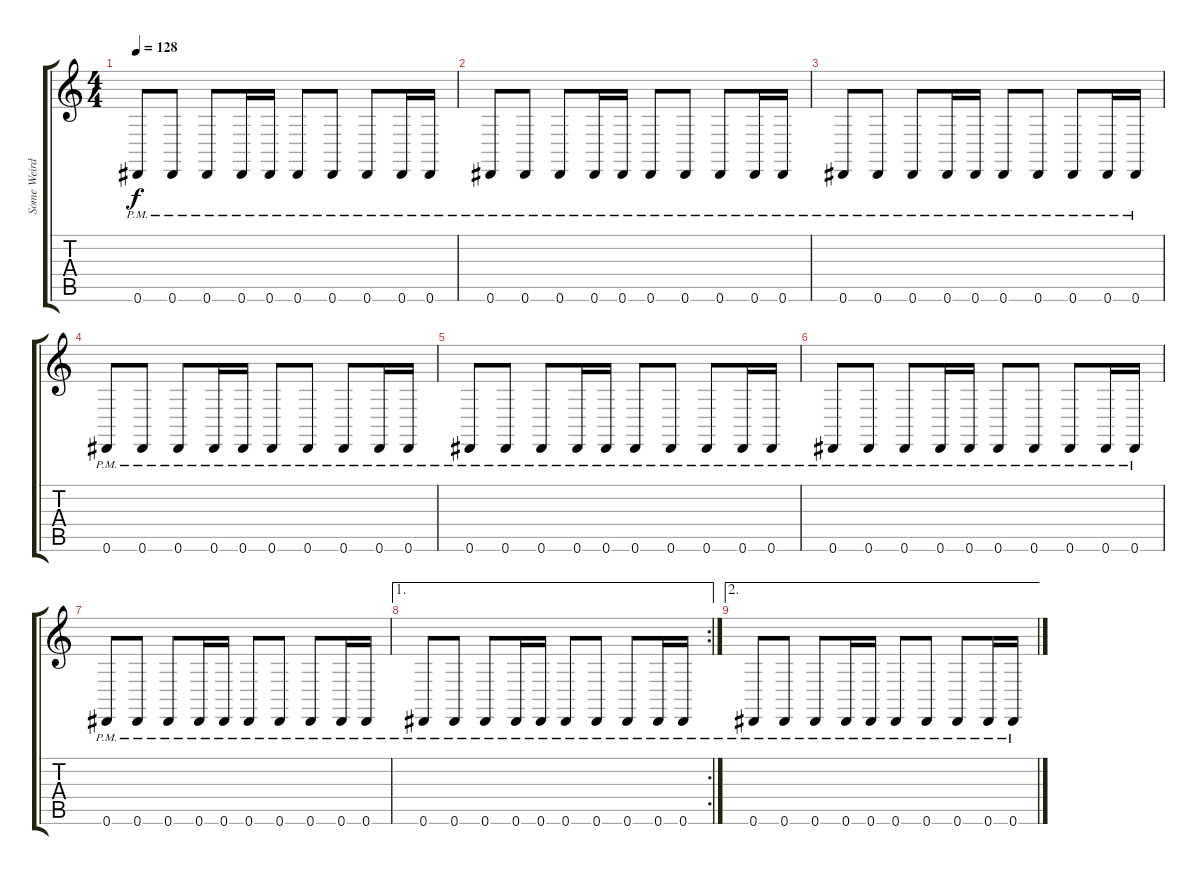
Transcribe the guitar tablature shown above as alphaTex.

\track ("Some Weird Guitar" "Some Weird") {instrument koto}
\staff {score tabs}
\tuning (Eb4 Bb3 Gb3 Db3 Ab2 Eb2) {hide}
\ts (4 4)
\tempo 128
\clef g2
\ks c
0.6{pm}.8{dy f} 0.6{pm}.8 0.6{pm}.8 0.6{pm}.16 0.6{pm}.16 0.6{pm}.8 0.6{pm}.8 0.6{pm}.8 0.6{pm}.16 0.6{pm}.16 |
0.6{pm}.8 0.6{pm}.8 0.6{pm}.8 0.6{pm}.16 0.6{pm}.16 0.6{pm}.8 0.6{pm}.8 0.6{pm}.8 0.6{pm}.16 0.6{pm}.16 |
0.6{pm}.8 0.6{pm}.8 0.6{pm}.8 0.6{pm}.16 0.6{pm}.16 0.6{pm}.8 0.6{pm}.8 0.6{pm}.8 0.6{pm}.16 0.6{pm}.16 |
0.6{pm}.8 0.6{pm}.8 0.6{pm}.8 0.6{pm}.16 0.6{pm}.16 0.6{pm}.8 0.6{pm}.8 0.6{pm}.8 0.6{pm}.16 0.6{pm}.16 |
0.6{pm}.8 0.6{pm}.8 0.6{pm}.8 0.6{pm}.16 0.6{pm}.16 0.6{pm}.8 0.6{pm}.8 0.6{pm}.8 0.6{pm}.16 0.6{pm}.16 |
0.6{pm}.8 0.6{pm}.8 0.6{pm}.8 0.6{pm}.16 0.6{pm}.16 0.6{pm}.8 0.6{pm}.8 0.6{pm}.8 0.6{pm}.16 0.6{pm}.16 |
0.6{pm}.8 0.6{pm}.8 0.6{pm}.8 0.6{pm}.16 0.6{pm}.16 0.6{pm}.8 0.6{pm}.8 0.6{pm}.8 0.6{pm}.16 0.6{pm}.16 |
\ae 1
\rc 2
0.6{pm}.8 0.6{pm}.8 0.6{pm}.8 0.6{pm}.16 0.6{pm}.16 0.6{pm}.8 0.6{pm}.8 0.6{pm}.8 0.6{pm}.16 0.6{pm}.16 |
\ae 2
0.6{pm}.8 0.6{pm}.8 0.6{pm}.8 0.6{pm}.16 0.6{pm}.16 0.6{pm}.8 0.6{pm}.8 0.6{pm}.8 0.6{pm}.16 0.6{pm}.16
